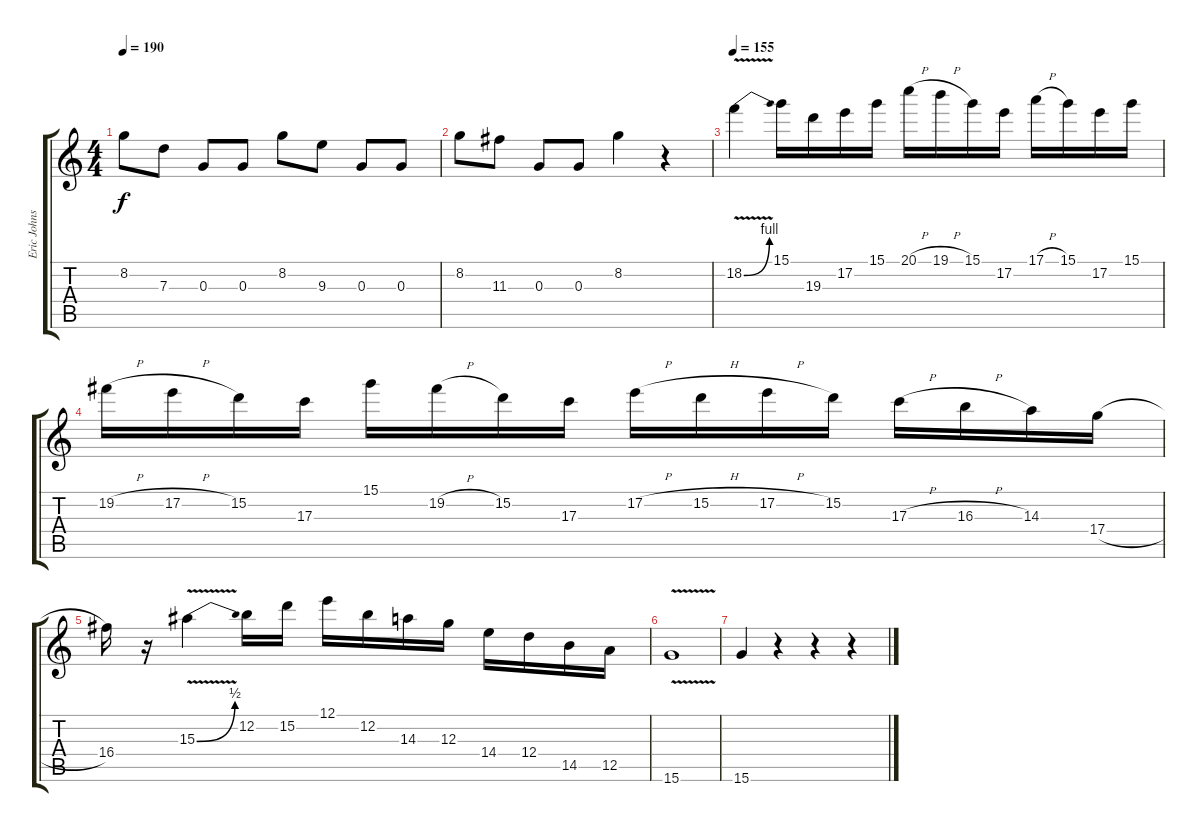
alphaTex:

\track ("Eric Johnson" "Eric Johns") {instrument overdrivenguitar}
\staff {score tabs}
\tuning (E4 B3 G3 D3 A2 E2) {hide}
\ts (4 4)
\tempo 190
\clef g2
\ks c
8.2.8{dy f} 7.3.8 0.3.8 0.3.8 8.2.8 9.3.8 0.3.8 0.3.8 |
8.2.8 11.3.8 0.3.8 0.3.8 8.2.4 r.4 |
\tempo 155
18.2{be (bend 0 0 60 4) v}.4 15.1.16 19.3.16 17.2.16 15.1.16 20.1{h}.16 19.1{h}.16 15.1.16 17.2.16 17.1{h}.16 15.1.16 17.2.16 15.1.16 |
19.2{h}.16 17.2{h}.16 15.2.16 17.3.16 15.1.16 19.2{h}.16 15.2.16 17.3.16 17.2{h}.16 15.2{h}.16 17.2{h}.16 15.2.16 17.3{h}.16 16.3{h}.16 14.3.16 17.4{h}.16 |
16.4.16 r.16 15.3{be (bend 0 0 60 2) v}.4 12.2.16 15.2.16 12.1.16 12.2.16 14.3.16 12.3.16 14.4.16 12.4.16 14.5.16 12.5.16 |
15.6{v}.1 |
15.6.4 r.4 r.4 r.4
